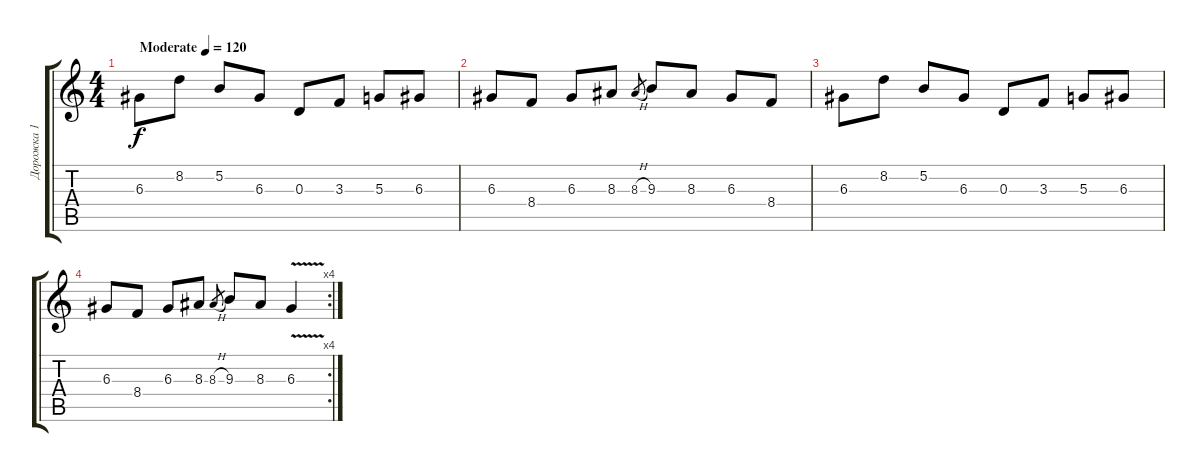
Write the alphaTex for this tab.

\track ("Дорожка 1" "Дорожка 1") {instrument overdrivenguitar}
\staff {score tabs}
\tuning (B3 Gb3 D3 A2 E2 B1) {hide}
\ts (4 4)
\tempo (120 "Moderate")
\clef g2
\ks c
6.3.8{dy f instrument overdrivenguitar} 8.2.8 5.2.8 6.3.8 0.3.8 3.3.8 5.3.8 6.3.8 |
6.3.8 8.4.8 6.3.8 8.3.8 8.3{h}.8{gr} 9.3.8 8.3.8 6.3.8 8.4.8 |
6.3.8 8.2.8 5.2.8 6.3.8 0.3.8 3.3.8 5.3.8 6.3.8 |
\rc 4
6.3.8 8.4.8 6.3.8 8.3.8 8.3{h}.8{gr} 9.3.8 8.3.8 6.3{v}.4
